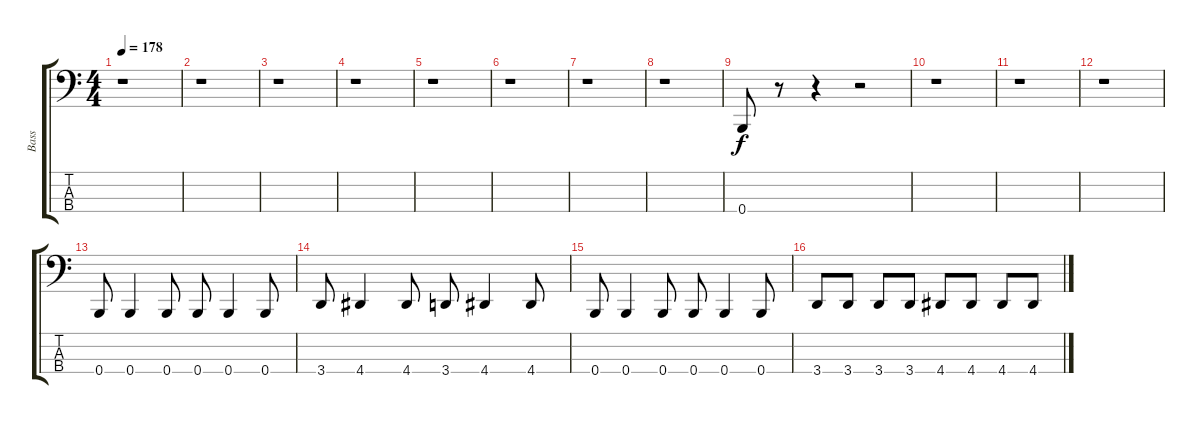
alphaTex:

\track ("Bass" "Bass") {instrument electricbasspick}
\staff {score tabs}
\tuning (E2 B1 Gb1 B0) {hide}
\ts (4 4)
\tempo 178
\clef f4
\ks c
r.1{dy f instrument electricbasspick} |
r.1 |
r.1 |
r.1 |
r.1 |
r.1 |
r.1 |
r.1 |
0.4.8 r.8 r.4 r.2 |
r.1 |
r.1 |
r.1 |
0.4.8 0.4.4 0.4.8 0.4.8 0.4.4 0.4.8 |
3.4.8 4.4.4 4.4.8 3.4.8 4.4.4 4.4.8 |
0.4.8 0.4.4 0.4.8 0.4.8 0.4.4 0.4.8 |
3.4.8 3.4.8 3.4.8 3.4.8 4.4.8 4.4.8 4.4.8 4.4.8
